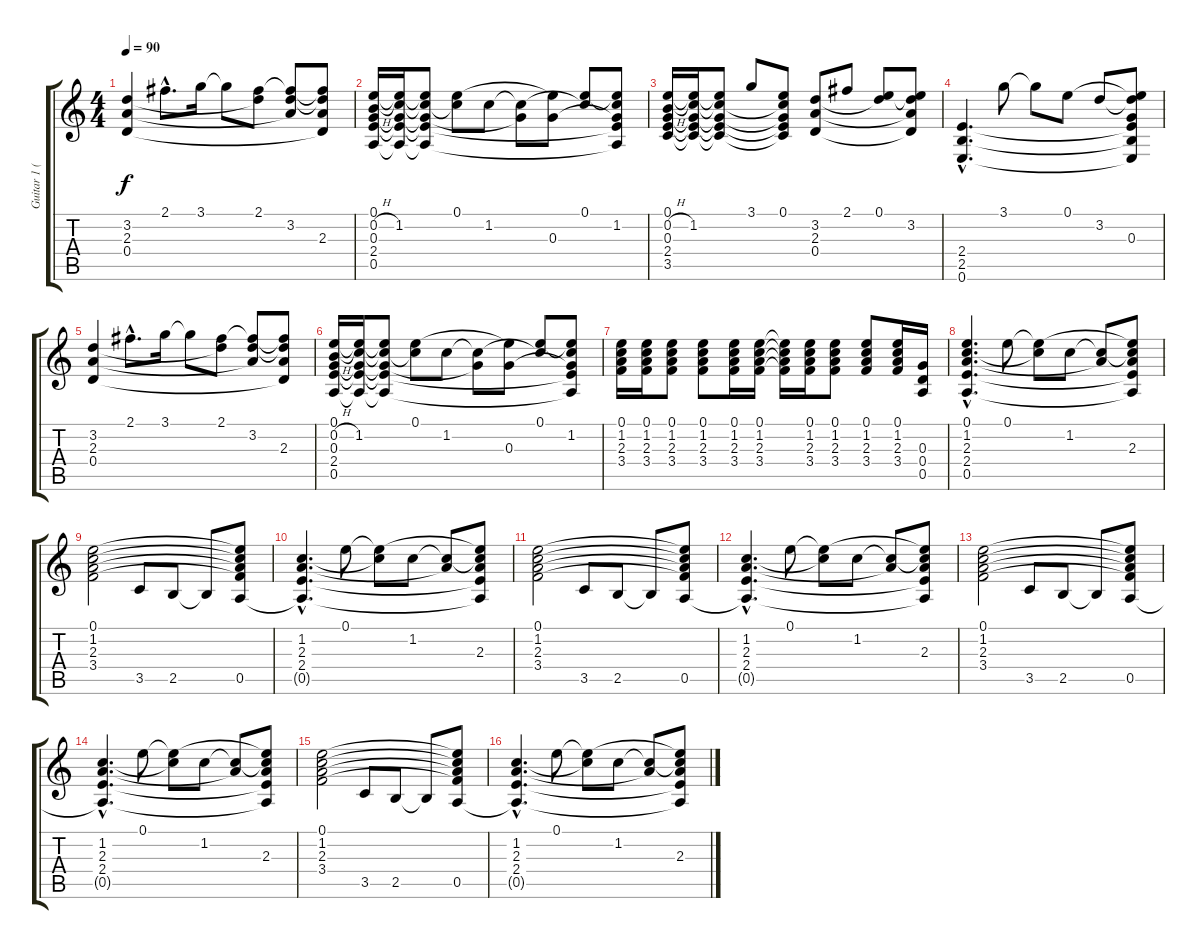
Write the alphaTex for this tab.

\track ("Guitar 1 (Noel)" "Guitar 1 (") {instrument overdrivenguitar}
\staff {score tabs}
\tuning (E4 B3 G3 D3 A2 E2) {hide}
\ts (4 4)
\tempo 90
\clef g2
\ks c
(3.2 2.3 0.4).4{dy f} 2.1{hac}.8{d} 3.1.16 3.1{t}.8 (2.1 3.2{t}).8 (2.1{t} 3.2 2.3{t}).8 (2.1{t} 3.2{t} 2.3 0.4{t}).8 |
(0.1 0.2{h} 0.3 2.4 0.5).16 (0.1{t} 1.2 0.3{t} 2.4{t} 0.5{t}).16 (0.1{t} 1.2{t} 0.3{t} 2.4{t} 0.5{t}).8 (0.1 1.2{t}).8 1.2.8 (1.2{t} 0.3{t}).8 (0.1{t} 0.3).8 (0.1 1.2{t}).8 (0.1{t} 1.2 0.3{t} 2.4{t} 0.5{t}).8 |
(0.1 0.2{h} 0.3 2.4 3.5).16 (0.1{t} 1.2 0.3{t} 2.4{t} 3.5{t}).16 (0.1{t} 1.2{t} 0.3{t} 2.4{t} 3.5{t}).8 3.1.8 (0.1 1.2{t} 0.3{t} 2.4{t} 3.5{t}).8 (3.2 2.3 0.4).8 2.1.8 (0.1 3.2{t}).8 (0.1{t} 3.2 2.3{t} 0.4{t}).8 |
(2.4{hac} 2.5{hac} 0.6{hac}).4{d} 3.1.8 3.1{t}.8 0.1.8 3.2.8 (0.1{t} 3.2{t} 0.3 2.4{t} 2.5{t} 0.6{t}).8 |
(3.2 2.3 0.4).4 2.1{hac}.8{d} 3.1.16 3.1{t}.8 (2.1 3.2{t}).8 (2.1{t} 3.2 2.3{t}).8 (2.1{t} 3.2{t} 2.3 0.4{t}).8 |
(0.1 0.2{h} 0.3 2.4 0.5).16 (0.1{t} 1.2 0.3{t} 2.4{t} 0.5{t}).16 (0.1{t} 1.2{t} 0.3{t} 2.4{t} 0.5{t}).8 (0.1 1.2{t}).8 1.2.8 (1.2{t} 0.3{t}).8 (0.1{t} 0.3).8 (0.1 1.2{t}).8 (0.1{t} 1.2 0.3{t} 2.4{t} 0.5{t}).8 |
(0.1 1.2 2.3 3.4).16 (0.1 1.2 2.3 3.4).16 (0.1 1.2 2.3 3.4).8 (0.1 1.2 2.3 3.4).8 (0.1 1.2 2.3 3.4).16 (0.1 1.2 2.3 3.4).16 (0.1{t} 1.2{t} 2.3{t} 3.4{t}).16 (0.1 1.2 2.3 3.4).16 (0.1 1.2 2.3 3.4).8 (0.1 1.2 2.3 3.4).8 (0.1 1.2 2.3 3.4).16 (0.3 0.4 0.5).16 |
(0.1{hac} 1.2{hac} 2.3{hac} 2.4{hac} 0.5{hac}).4{d} 0.1.8 (0.1{t} 1.2{t}).8 1.2.8 (1.2{t} 2.3{t}).8 (0.1{t} 1.2{t} 2.3 2.4{t} 0.5{t}).8 |
(0.1 1.2 2.3 3.4).2 3.5.8 2.5.8 2.5{t}.8 (0.1{t} 1.2{t} 2.3{t} 3.4{t} 0.5).8 |
(1.2{hac} 2.3{hac} 2.4{hac} 0.5{hac t}).4{d} 0.1.8 (0.1{t} 1.2{t}).8 1.2.8 (1.2{t} 2.3{t}).8 (0.1{t} 1.2{t} 2.3 2.4{t} 0.5{t}).8 |
(0.1 1.2 2.3 3.4).2 3.5.8 2.5.8 2.5{t}.8 (0.1{t} 1.2{t} 2.3{t} 3.4{t} 0.5).8 |
(1.2{hac} 2.3{hac} 2.4{hac} 0.5{hac t}).4{d} 0.1.8 (0.1{t} 1.2{t}).8 1.2.8 (1.2{t} 2.3{t}).8 (0.1{t} 1.2{t} 2.3 2.4{t} 0.5{t}).8 |
(0.1 1.2 2.3 3.4).2 3.5.8 2.5.8 2.5{t}.8 (0.1{t} 1.2{t} 2.3{t} 3.4{t} 0.5).8 |
(1.2{hac} 2.3{hac} 2.4{hac} 0.5{hac t}).4{d} 0.1.8 (0.1{t} 1.2{t}).8 1.2.8 (1.2{t} 2.3{t}).8 (0.1{t} 1.2{t} 2.3 2.4{t} 0.5{t}).8 |
(0.1 1.2 2.3 3.4).2 3.5.8 2.5.8 2.5{t}.8 (0.1{t} 1.2{t} 2.3{t} 3.4{t} 0.5).8 |
(1.2{hac} 2.3{hac} 2.4{hac} 0.5{hac t}).4{d} 0.1.8 (0.1{t} 1.2{t}).8 1.2.8 (1.2{t} 2.3{t}).8 (0.1{t} 1.2{t} 2.3 2.4{t} 0.5{t}).8
